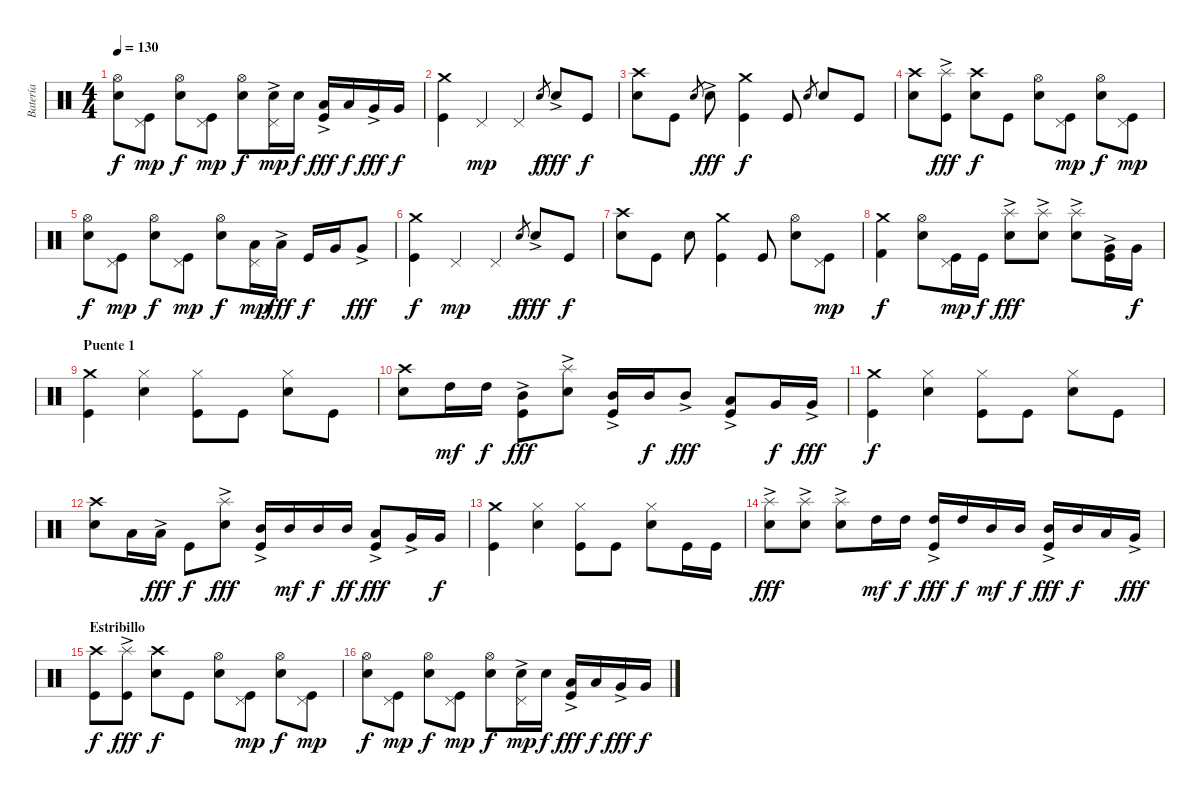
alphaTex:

\track ("Batería" "Batería") {instrument percussion}
\staff {score}
\articulation defaults
\ts (4 4)
\tempo 130
\clef neutral
\ks c
("Electric Snare (hit)" "Hi-Hat (open)").8{dy f} ("Kick (hit)" "Pedal Hi-Hat (hit)").8{dy mp} ("Electric Snare (hit)" "Hi-Hat (open)").8{dy f} ("Kick (hit)" "Pedal Hi-Hat (hit)").8{dy mp} ("Electric Snare (hit)" "Hi-Hat (open)").8{dy f} ("Electric Snare (hit)"{ac} "Pedal Hi-Hat (hit)").16{dy mp} "Electric Snare (hit)".16{dy f} ("Kick (hit)" "Low Tom (hit)"{ac}).16{dy fff} "Low Tom (hit)".16{dy f} "Very Low Tom (hit)"{ac}.16{dy fff} "Very Low Tom (hit)".16{dy f} |
("Kick (hit)" "Crash medium (hit)").4 "Pedal Hi-Hat (hit)".4{dy mp} "Pedal Hi-Hat (hit)".4 "Electric Snare (hit)".8{gr dy f} "Electric Snare (hit)"{ac}.8{dy fff} "Kick (hit)".8{dy f} |
("Electric Snare (hit)" "Crash high (hit)").8 "Kick (hit)".8 "Electric Snare (hit)".8{gr} "Electric Snare (hit)"{ac}.8{dy fff} ("Kick (hit)" "Crash medium (hit)").4{dy f} "Kick (hit)".8 "Electric Snare (hit)".8{gr} "Electric Snare (hit)".8 "Kick (hit)".8 |
("Electric Snare (hit)" "Crash high (hit)").8 ("Kick (hit)" "Splash (hit)"{ac}).8{dy fff} ("Electric Snare (hit)" "Crash high (hit)").8{dy f} "Kick (hit)".8 ("Electric Snare (hit)" "Hi-Hat (open)").8 ("Kick (hit)" "Pedal Hi-Hat (hit)").8{dy mp} ("Electric Snare (hit)" "Hi-Hat (open)").8{dy f} ("Kick (hit)" "Pedal Hi-Hat (hit)").8{dy mp} |
("Electric Snare (hit)" "Hi-Hat (open)").8{dy f} ("Kick (hit)" "Pedal Hi-Hat (hit)").8{dy mp} ("Electric Snare (hit)" "Hi-Hat (open)").8{dy f} ("Kick (hit)" "Pedal Hi-Hat (hit)").8{dy mp} ("Electric Snare (hit)" "Hi-Hat (open)").8{dy f} ("Low Tom (hit)" "Pedal Hi-Hat (hit)").16{dy mp} "Low Tom (hit)"{ac}.16{dy fff} "Kick (hit)".16{dy f} "Very Low Tom (hit)".16 "Very Low Tom (hit)"{ac}.8{dy fff} |
("Kick (hit)" "Crash medium (hit)").4{dy f} "Pedal Hi-Hat (hit)".4{dy mp} "Pedal Hi-Hat (hit)".4 "Electric Snare (hit)".8{gr dy f} "Electric Snare (hit)"{ac}.8{dy fff} "Kick (hit)".8{dy f} |
("Electric Snare (hit)" "Crash high (hit)").8 "Kick (hit)".8 "Electric Snare (hit)".8 ("Kick (hit)" "Crash medium (hit)").4 "Kick (hit)".8 ("Electric Snare (hit)" "Hi-Hat (open)").8 ("Kick (hit)" "Pedal Hi-Hat (hit)").8{dy mp} |
("Kick (hit) 2" "Crash medium (hit)").4{dy f} ("Electric Snare (hit)" "Hi-Hat (open)").8 ("Kick (hit)" "Pedal Hi-Hat (hit)").16{dy mp} "Kick (hit)".16{dy f} ("Electric Snare (hit)" "Splash (hit)"{ac}).8{dy fff} ("Electric Snare (hit)" "Splash (hit)"{ac}).8 ("Electric Snare (hit)" "Splash (hit)"{ac}).8 ("Kick (hit)" "Very Low Tom (hit)"{ac}).16 "Very Low Tom (hit)".16{dy f} |
\section ("" "Puente 1")
("Kick (hit)" "Crash medium (hit)").4 ("Electric Snare (hit)" "Hi-Hat (closed)").4 ("Kick (hit)" "Hi-Hat (closed)").8 "Kick (hit)".8 ("Electric Snare (hit)" "Hi-Hat (closed)").8 "Kick (hit)".8 |
("Electric Snare (hit)" "Crash high (hit)").8 "High Tom (hit)".16{dy mf} "High Tom (hit)".16{dy f} ("Kick (hit)" "Mid Tom (hit)"{ac}).8{dy fff} ("Electric Snare (hit)" "Splash (hit)"{ac}).8 ("Kick (hit)" "Mid Tom (hit)"{ac}).16 "Mid Tom (hit)".16{dy f} "Mid Tom (hit)"{ac}.8{dy fff} ("Kick (hit)" "Low Tom (hit)"{ac}).8 "Very Low Tom (hit)".16{dy f} "Very Low Tom (hit)"{ac}.16{dy fff} |
("Kick (hit)" "Crash medium (hit)").4{dy f} ("Electric Snare (hit)" "Hi-Hat (closed)").4 ("Kick (hit)" "Hi-Hat (closed)").8 "Kick (hit)".8 ("Electric Snare (hit)" "Hi-Hat (closed)").8 "Kick (hit)".8 |
("Electric Snare (hit)" "Crash high (hit)").8 "Low Tom (hit)".16 "Low Tom (hit)"{ac}.16{dy fff} "Kick (hit)".8{dy f} ("Electric Snare (hit)" "Splash (hit)"{ac}).8{dy fff} ("Kick (hit)" "Mid Tom (hit)"{ac}).16 "Mid Tom (hit)".16{dy mf} "Mid Tom (hit)".16{dy f} "Mid Tom (hit)".16{dy ff} ("Kick (hit)" "Low Tom (hit)"{ac}).8{dy fff} "Very Low Tom (hit)"{ac}.16 "Very Low Tom (hit)".16{dy f} |
("Kick (hit)" "Crash medium (hit)").4 ("Electric Snare (hit)" "Hi-Hat (closed)").4 ("Kick (hit)" "Hi-Hat (closed)").8 "Kick (hit)".8 ("Electric Snare (hit)" "Hi-Hat (closed)").8 "Kick (hit)".16 "Kick (hit)".16 |
("Electric Snare (hit)" "Splash (hit)"{ac}).8{dy fff} ("Electric Snare (hit)" "Splash (hit)"{ac}).8 ("Electric Snare (hit)" "Splash (hit)"{ac}).8 "High Tom (hit)".16{dy mf} "High Tom (hit)".16{dy f} ("Kick (hit)" "High Tom (hit)"{ac}).16{dy fff} "High Tom (hit)".16{dy f} "Mid Tom (hit)".16{dy mf} "Mid Tom (hit)".16{dy f} ("Kick (hit)" "Mid Tom (hit)"{ac}).16{dy fff} "Mid Tom (hit)".16{dy f} "Low Tom (hit)".16 "Very Low Tom (hit)"{ac}.16{dy fff} |
\section ("" "Estribillo")
("Kick (hit)" "Crash high (hit)").8{dy f} ("Kick (hit)" "Splash (hit)"{ac}).8{dy fff} ("Electric Snare (hit)" "Crash high (hit)").8{dy f} "Kick (hit)".8 ("Electric Snare (hit)" "Hi-Hat (open)").8 ("Kick (hit)" "Pedal Hi-Hat (hit)").8{dy mp} ("Electric Snare (hit)" "Hi-Hat (open)").8{dy f} ("Kick (hit)" "Pedal Hi-Hat (hit)").8{dy mp} |
("Electric Snare (hit)" "Hi-Hat (open)").8{dy f} ("Kick (hit)" "Pedal Hi-Hat (hit)").8{dy mp} ("Electric Snare (hit)" "Hi-Hat (open)").8{dy f} ("Kick (hit)" "Pedal Hi-Hat (hit)").8{dy mp} ("Electric Snare (hit)" "Hi-Hat (open)").8{dy f} ("Electric Snare (hit)"{ac} "Pedal Hi-Hat (hit)").16{dy mp} "Electric Snare (hit)".16{dy f} ("Kick (hit)" "Low Tom (hit)"{ac}).16{dy fff} "Low Tom (hit)".16{dy f} "Very Low Tom (hit)"{ac}.16{dy fff} "Very Low Tom (hit)".16{dy f}
